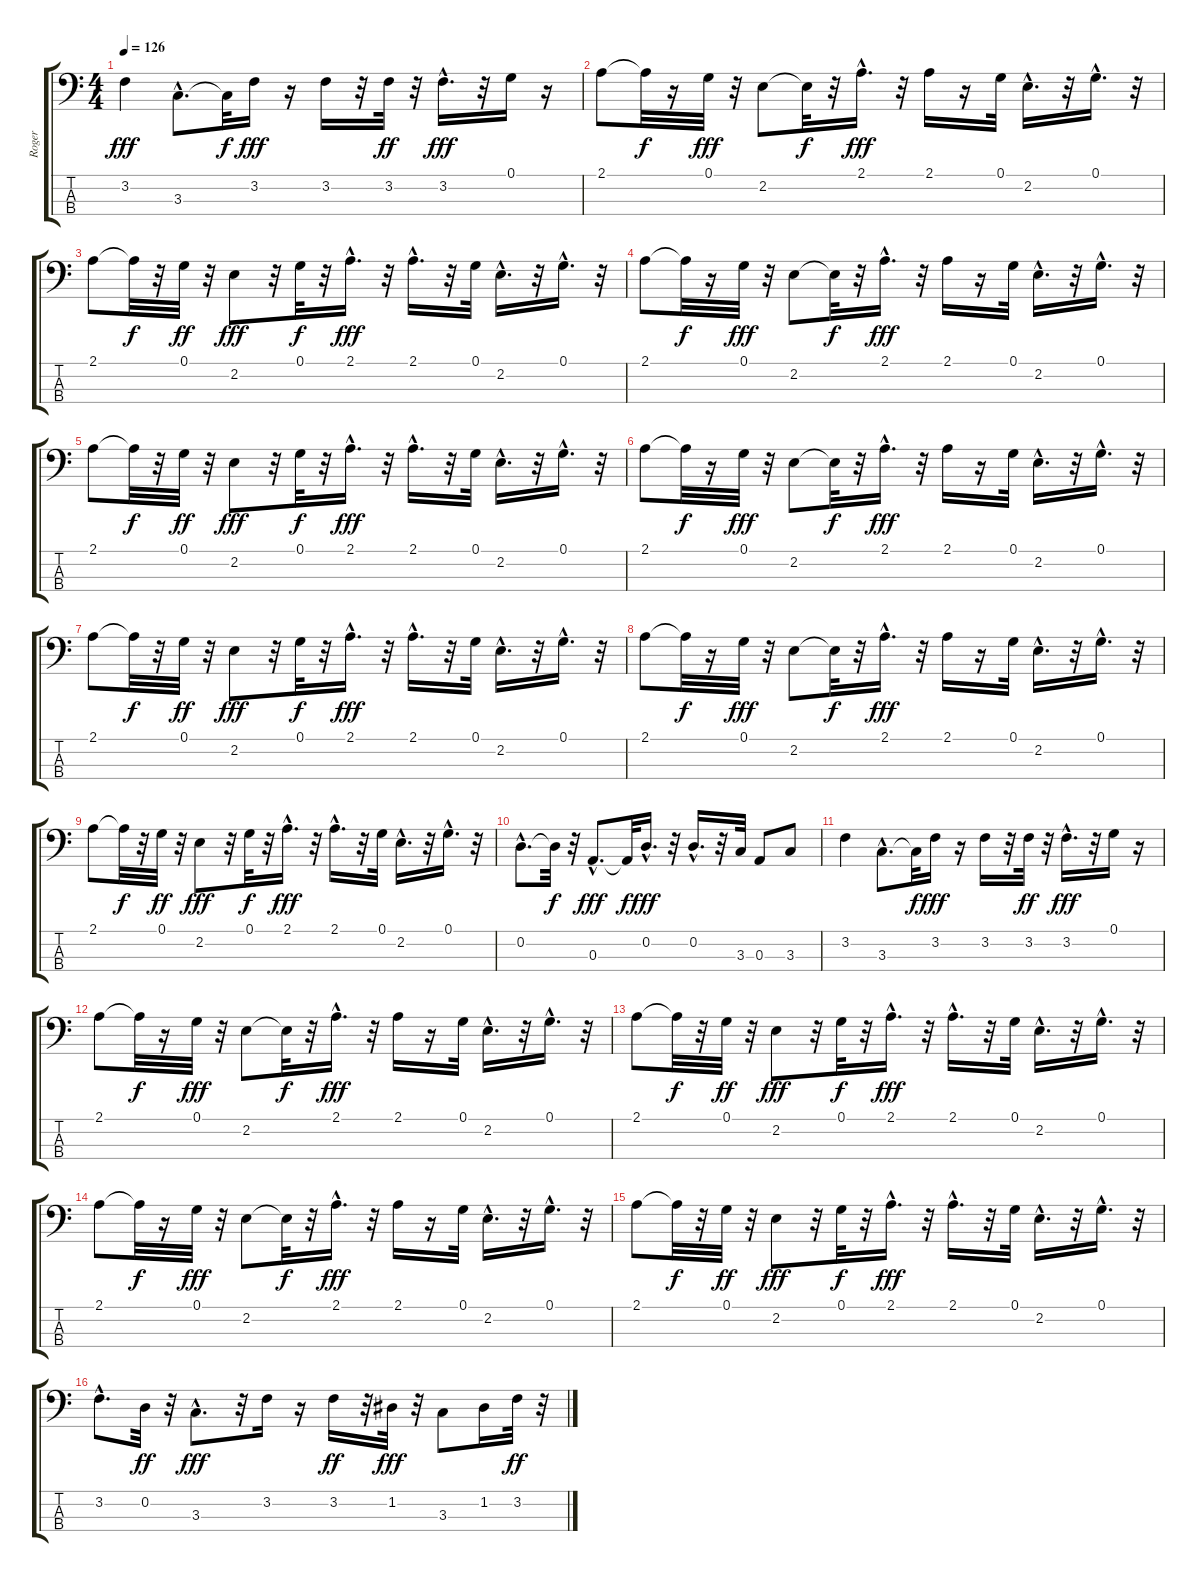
\track ("Roger" "Roger") {instrument electricbassfinger}
\staff {score tabs}
\tuning (G2 D2 A1 E1) {hide}
\ts (4 4)
\tempo 126
\clef f4
\ks c
3.2.4{dy fff} 3.3{hac}.8{d} 3.3{t}.32{dy f} 3.2.16{dy fff} r.16 3.2.16 r.32 3.2.32{dy ff} r.32 3.2{hac}.16{d dy fff} r.32 0.1.16 r.16 |
2.1.8 2.1{t}.32{dy f} r.16 0.1.32{dy fff} r.32 2.2.8 2.2{t}.32{dy f} r.32 2.1{hac}.16{d dy fff} r.32 2.1.16 r.16 0.1.32 2.2{hac}.16{d} r.32 0.1{hac}.16{d} r.32 |
2.1.8 2.1{t}.32{dy f} r.32 0.1.32{dy ff} r.32 2.2.8{dy fff} r.32 0.1.32{dy f} r.32 2.1{hac}.16{d dy fff} r.32 2.1{hac}.16{d} r.32 0.1.32 2.2{hac}.16{d} r.32 0.1{hac}.16{d} r.32 |
2.1.8 2.1{t}.32{dy f} r.16 0.1.32{dy fff} r.32 2.2.8 2.2{t}.32{dy f} r.32 2.1{hac}.16{d dy fff} r.32 2.1.16 r.16 0.1.32 2.2{hac}.16{d} r.32 0.1{hac}.16{d} r.32 |
2.1.8 2.1{t}.32{dy f} r.32 0.1.32{dy ff} r.32 2.2.8{dy fff} r.32 0.1.32{dy f} r.32 2.1{hac}.16{d dy fff} r.32 2.1{hac}.16{d} r.32 0.1.32 2.2{hac}.16{d} r.32 0.1{hac}.16{d} r.32 |
2.1.8 2.1{t}.32{dy f} r.16 0.1.32{dy fff} r.32 2.2.8 2.2{t}.32{dy f} r.32 2.1{hac}.16{d dy fff} r.32 2.1.16 r.16 0.1.32 2.2{hac}.16{d} r.32 0.1{hac}.16{d} r.32 |
2.1.8 2.1{t}.32{dy f} r.32 0.1.32{dy ff} r.32 2.2.8{dy fff} r.32 0.1.32{dy f} r.32 2.1{hac}.16{d dy fff} r.32 2.1{hac}.16{d} r.32 0.1.32 2.2{hac}.16{d} r.32 0.1{hac}.16{d} r.32 |
2.1.8 2.1{t}.32{dy f} r.16 0.1.32{dy fff} r.32 2.2.8 2.2{t}.32{dy f} r.32 2.1{hac}.16{d dy fff} r.32 2.1.16 r.16 0.1.32 2.2{hac}.16{d} r.32 0.1{hac}.16{d} r.32 |
2.1.8 2.1{t}.32{dy f} r.32 0.1.32{dy ff} r.32 2.2.8{dy fff} r.32 0.1.32{dy f} r.32 2.1{hac}.16{d dy fff} r.32 2.1{hac}.16{d} r.32 0.1.32 2.2{hac}.16{d} r.32 0.1{hac}.16{d} r.32 |
0.2{hac}.8{d} 0.2{t}.32{dy f} r.32 0.3{hac}.8{d dy fff} 0.3{t}.32{dy f} 0.2{hac}.16{d dy fff} r.32 0.2{hac}.16{d} r.32 3.3.32 0.3.8 3.3.8 |
3.2.4 3.3{hac}.8{d} 3.3{t}.32{dy f} 3.2.16{dy fff} r.16 3.2.16 r.32 3.2.32{dy ff} r.32 3.2{hac}.16{d dy fff} r.32 0.1.16 r.16 |
2.1.8 2.1{t}.32{dy f} r.16 0.1.32{dy fff} r.32 2.2.8 2.2{t}.32{dy f} r.32 2.1{hac}.16{d dy fff} r.32 2.1.16 r.16 0.1.32 2.2{hac}.16{d} r.32 0.1{hac}.16{d} r.32 |
2.1.8 2.1{t}.32{dy f} r.32 0.1.32{dy ff} r.32 2.2.8{dy fff} r.32 0.1.32{dy f} r.32 2.1{hac}.16{d dy fff} r.32 2.1{hac}.16{d} r.32 0.1.32 2.2{hac}.16{d} r.32 0.1{hac}.16{d} r.32 |
2.1.8 2.1{t}.32{dy f} r.16 0.1.32{dy fff} r.32 2.2.8 2.2{t}.32{dy f} r.32 2.1{hac}.16{d dy fff} r.32 2.1.16 r.16 0.1.32 2.2{hac}.16{d} r.32 0.1{hac}.16{d} r.32 |
2.1.8 2.1{t}.32{dy f} r.32 0.1.32{dy ff} r.32 2.2.8{dy fff} r.32 0.1.32{dy f} r.32 2.1{hac}.16{d dy fff} r.32 2.1{hac}.16{d} r.32 0.1.32 2.2{hac}.16{d} r.32 0.1{hac}.16{d} r.32 |
3.2{hac}.8{d} 0.2.32{dy ff} r.32 3.3{hac}.8{d dy fff} r.32 3.2.16 r.16 3.2.16{dy ff} r.32 1.2.32{dy fff} r.32 3.3.8 1.2.16 3.2.32{dy ff} r.32
